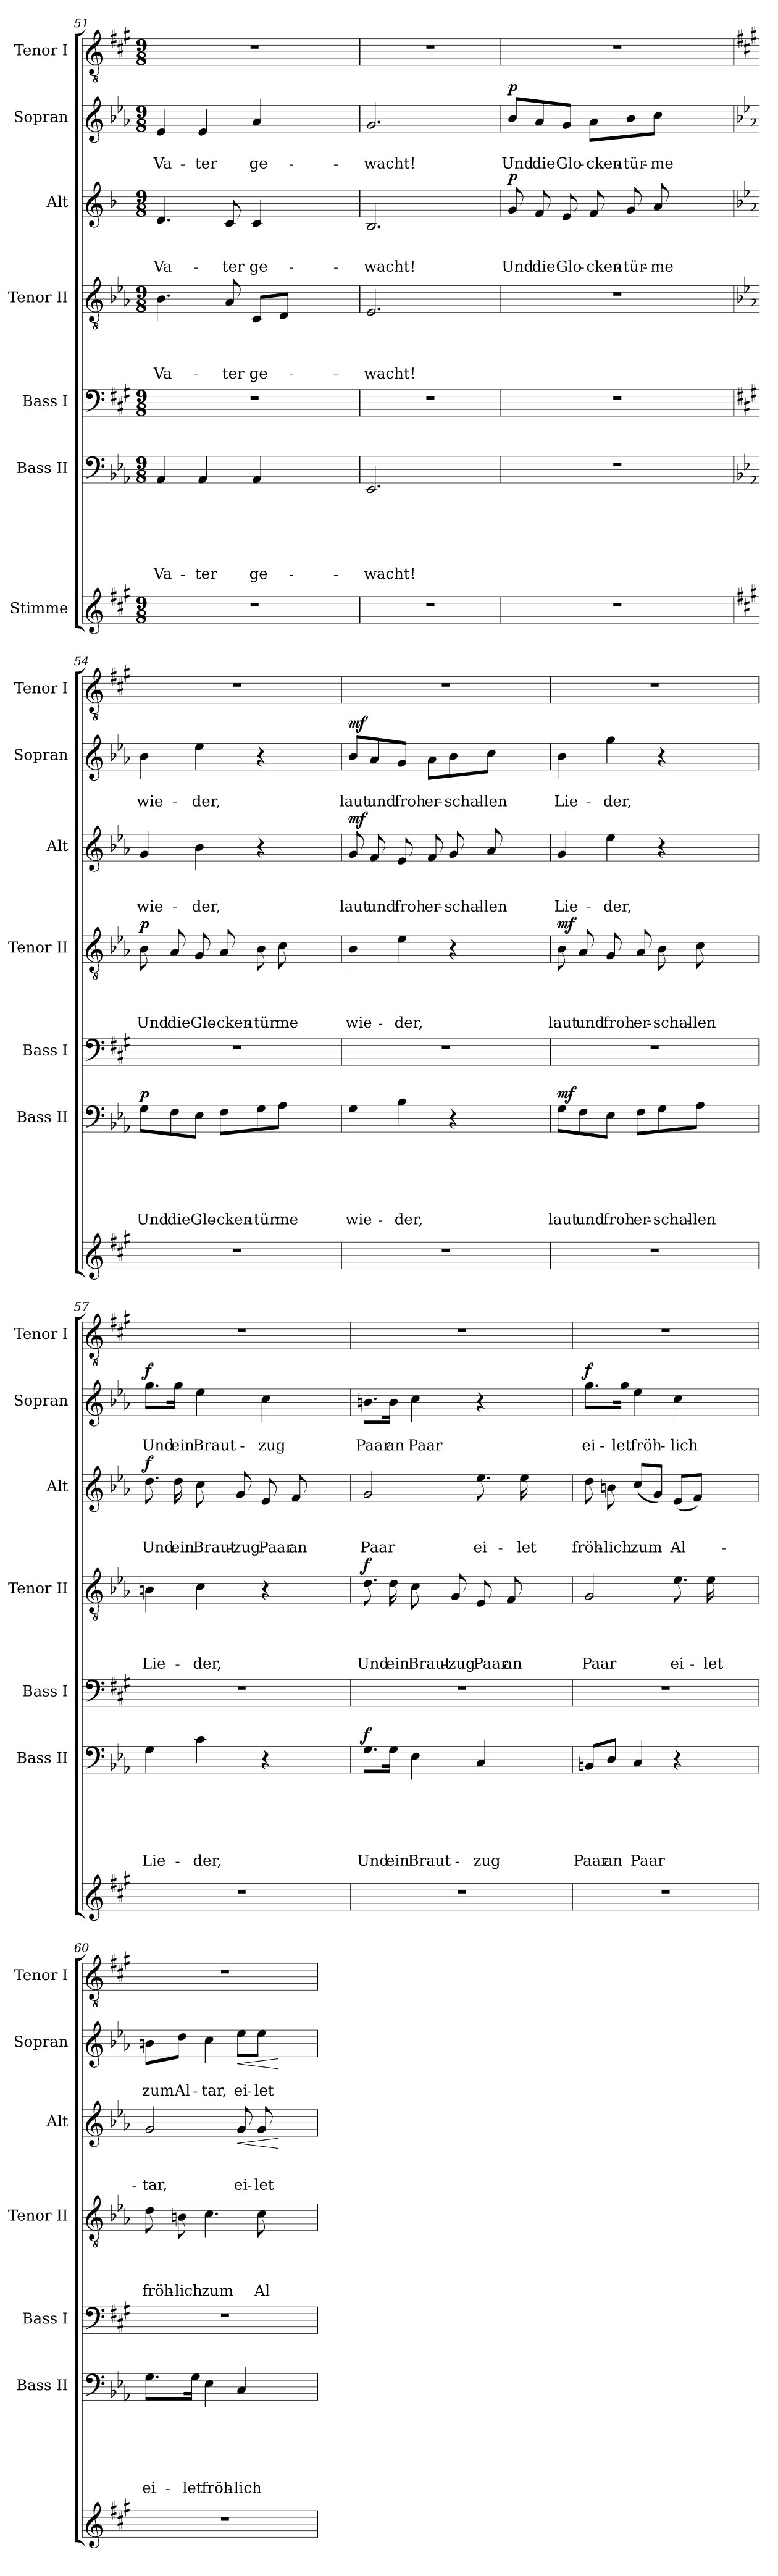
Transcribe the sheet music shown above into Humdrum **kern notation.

**kern	**kern	**text	**text	**text	**text	**text	**text	**dynam	**kern	**kern	**text	**text	**text	**text	**dynam	**kern	**text	**text	**text	**dynam	**kern	**text	**text	**dynam	**kern
*part7	*part6	*part6	*part6	*part6	*part6	*part6	*part6	*part6	*part5	*part4	*part4	*part4	*part4	*part4	*part4	*part3	*part3	*part3	*part3	*part3	*part2	*part2	*part2	*part2	*part1
*staff7	*staff6	*staff6	*staff6	*staff6	*staff6	*staff6	*staff6	*staff6	*staff5	*staff4	*staff4	*staff4	*staff4	*staff4	*staff4	*staff3	*staff3	*staff3	*staff3	*staff3	*staff2	*staff2	*staff2	*staff2	*staff1
*I"Stimme	*I"Bass II	*	*	*	*	*	*	*	*I"Bass I	*I"Tenor II	*	*	*	*	*	*I"Alt	*	*	*	*	*I"Sopran	*	*	*	*I"Tenor I
*	*I'Bass II	*	*	*	*	*	*	*	*I'Bass I	*I'Tenor II	*	*	*	*	*	*I'Alt	*	*	*	*	*I'Sopran	*	*	*	*I'Tenor I
*clefG2	*clefF4	*	*	*	*	*	*	*	*clefF4	*clefGv2	*	*	*	*	*	*clefG2	*	*	*	*	*clefG2	*	*	*	*clefGv2
*k[f#c#g#]	*k[b-e-a-]	*	*	*	*	*	*	*	*k[f#c#g#]	*k[b-e-a-]	*	*	*	*	*	*k[b-]	*	*	*	*	*k[b-e-a-]	*	*	*	*k[f#c#g#]
*A:	*E-:	*	*	*	*	*	*	*	*A:	*E-:	*	*	*	*	*	*F:	*	*	*	*	*E-:	*	*	*	*A:
*M9/8	*M9/8	*	*	*	*	*	*	*	*M9/8	*M9/8	*	*	*	*	*	*M9/8	*	*	*	*	*M9/8	*	*	*	*M9/8
=51	=51	=51	=51	=51	=51	=51	=51	=51	=51	=51	=51	=51	=51	=51	=51	=51	=51	=51	=51	=51	=51	=51	=51	=51	=51
!	!	!	!	!	!	!	!LO:LY:b	!	!	!	!	!	!	!LO:LY:b	!	!	!	!	!LO:LY:b	!	!	!	!LO:LY:b	!	!
8%9r	4AA-/	.	.	.	.	.	Va-	.	8%9r	4.B-\	.	.	.	Va-	.	4.d/	.	.	Va-	.	4e-/	.	Va-	.	8%9r
!	!	!	!	!	!	!	!LO:LY:b	!	!	!	!	!	!	!	!	!	!	!	!	!	!	!	!LO:LY:b	!	!
.	4AA-/	.	.	.	.	.	-ter	.	.	.	.	.	.	.	.	.	.	.	.	.	4e-/	.	-ter	.	.
!	!	!	!	!	!	!	!	!	!	!	!	!	!	!LO:LY:b	!	!	!	!	!LO:LY:b	!	!	!	!	!	!
.	.	.	.	.	.	.	.	.	.	8A-/	.	.	.	-ter	.	8c/	.	.	-ter	.	.	.	.	.	.
!	!	!	!	!	!	!	!LO:LY:b	!	!	!	!	!	!	!LO:LY:b	!	!	!	!	!LO:LY:b	!	!	!	!LO:LY:b	!	!
.	4AA-/	.	.	.	.	.	ge-	.	.	8C/L	.	.	.	ge-	.	4c/	.	.	ge-	.	4a-/	.	ge-	.	.
.	.	.	.	.	.	.	.	.	.	8D/J	.	.	.	.	.	.	.	.	.	.	.	.	.	.	.
.	4.ryy	.	.	.	.	.	.	.	.	4.ryy	.	.	.	.	.	4.ryy	.	.	.	.	4.ryy	.	.	.	.
=52	=52	=52	=52	=52	=52	=52	=52	=52	=52	=52	=52	=52	=52	=52	=52	=52	=52	=52	=52	=52	=52	=52	=52	=52	=52
!	!	!	!	!	!	!	!LO:LY:b	!	!	!	!	!	!	!LO:LY:b	!	!	!	!	!LO:LY:b	!	!	!	!LO:LY:b	!	!
8%9r	2.EE-/	.	.	.	.	.	-wacht!	.	8%9r	2.E-/	.	.	.	-wacht!	.	2.B-/	.	.	-wacht!	.	2.g/	.	-wacht!	.	8%9r
.	4.ryy	.	.	.	.	.	.	.	.	4.ryy	.	.	.	.	.	4.ryy	.	.	.	.	4.ryy	.	.	.	.
=53	=53	=53	=53	=53	=53	=53	=53	=53	=53	=53	=53	=53	=53	=53	=53	=53	=53	=53	=53	=53	=53	=53	=53	=53	=53
!	!LO:N:vis=1	!	!	!	!	!	!	!	!	!LO:N:vis=1	!	!	!	!	!	!	!	!	!LO:LY:b	!LO:DY:a	!	!	!LO:LY:b	!LO:DY:a	!
8%9r	8%9r	.	.	.	.	.	.	.	8%9r	8%9r	.	.	.	.	.	8g/	.	.	Und	p	8b-/L	.	Und	p	8%9r
!	!	!	!	!	!	!	!	!	!	!	!	!	!	!	!	!	!	!	!LO:LY:b	!	!	!	!LO:LY:b	!	!
.	.	.	.	.	.	.	.	.	.	.	.	.	.	.	.	8f/	.	.	die	.	8a-/	.	die	.	.
!	!	!	!	!	!	!	!	!	!	!	!	!	!	!	!	!	!	!	!LO:LY:b	!	!	!	!LO:LY:b	!	!
.	.	.	.	.	.	.	.	.	.	.	.	.	.	.	.	8e/	.	.	Glo-	.	8g/J	.	Glo-	.	.
!	!	!	!	!	!	!	!	!	!	!	!	!	!	!	!	!	!	!	!LO:LY:b	!	!	!	!LO:LY:b	!	!
.	.	.	.	.	.	.	.	.	.	.	.	.	.	.	.	8f/	.	.	-cken-	.	8a-\L	.	-cken-	.	.
!	!	!	!	!	!	!	!	!	!	!	!	!	!	!	!	!	!	!	!LO:LY:b	!	!	!	!LO:LY:b	!	!
.	.	.	.	.	.	.	.	.	.	.	.	.	.	.	.	8g/	.	.	-tür-	.	8b-\	.	-tür-	.	.
!	!	!	!	!	!	!	!	!	!	!	!	!	!	!	!	!	!	!	!LO:LY:b	!	!	!	!LO:LY:b	!	!
.	.	.	.	.	.	.	.	.	.	.	.	.	.	.	.	8a/	.	.	-me	.	8cc\J	.	-me	.	.
.	.	.	.	.	.	.	.	.	.	.	.	.	.	.	.	4.ryy	.	.	.	.	4.ryy	.	.	.	.
!!LO:LB:g=z
=54	=54	=54	=54	=54	=54	=54	=54	=54	=54	=54	=54	=54	=54	=54	=54	=54	=54	=54	=54	=54	=54	=54	=54	=54	=54
*	*	*	*	*	*	*	*	*	*	*	*	*	*	*	*	*k[b-e-a-]	*	*	*	*	*	*	*	*	*
*	*	*	*	*	*	*	*	*	*	*	*	*	*	*	*	*E-:	*	*	*	*	*	*	*	*	*
!	!	!	!	!	!	!	!LO:LY:b	!LO:DY:a	!	!	!	!	!	!LO:LY:b	!LO:DY:a	!	!	!	!LO:LY:b	!	!	!	!LO:LY:b	!	!
8%9r	8G\L	.	.	.	.	.	Und	p	8%9r	8B-\	.	.	.	Und	p	4g/	.	.	wie-	.	4b-\	.	wie-	.	8%9r
!	!	!	!	!	!	!	!LO:LY:b	!	!	!	!	!	!	!LO:LY:b	!	!	!	!	!	!	!	!	!	!	!
.	8F\	.	.	.	.	.	dieGlo-	.	.	8A-/	.	.	.	dieGlo-	.	.	.	.	.	.	.	.	.	.	.
!	!	!	!	!	!	!	!	!	!	!	!	!	!	!	!	!	!	!	!LO:LY:b	!	!	!	!LO:LY:b	!	!
.	8E-\J	.	.	.	.	.	.	.	.	8G/	.	.	.	.	.	4b-\	.	.	-der,	.	4ee-\	.	-der,	.	.
!	!	!	!	!	!	!	!LO:LY:b	!	!	!	!	!	!	!LO:LY:b	!	!	!	!	!	!	!	!	!	!	!
.	8F\L	.	.	.	.	.	-cken-	.	.	8A-/	.	.	.	-cken-	.	.	.	.	.	.	.	.	.	.	.
!	!	!	!	!	!	!	!LO:LY:b	!	!	!	!	!	!	!LO:LY:b	!	!	!	!	!	!	!	!	!	!	!
.	8G\	.	.	.	.	.	-tür	.	.	8B-\	.	.	.	-tür	.	4r	.	.	.	.	4r	.	.	.	.
!	!	!	!	!	!	!	!LO:LY:b	!	!	!	!	!	!	!LO:LY:b	!	!	!	!	!	!	!	!	!	!	!
.	8A-\J	.	.	.	.	.	me	.	.	8c\	.	.	.	me	.	.	.	.	.	.	.	.	.	.	.
.	4.ryy	.	.	.	.	.	.	.	.	4.ryy	.	.	.	.	.	4.ryy	.	.	.	.	4.ryy	.	.	.	.
=55	=55	=55	=55	=55	=55	=55	=55	=55	=55	=55	=55	=55	=55	=55	=55	=55	=55	=55	=55	=55	=55	=55	=55	=55	=55
!	!	!	!	!	!	!	!LO:LY:b	!	!	!	!	!	!	!LO:LY:b	!	!	!	!	!LO:LY:b	!LO:DY:a	!	!	!LO:LY:b	!LO:DY:a	!
8%9r	4G\	.	.	.	.	.	wie-	.	8%9r	4B-\	.	.	.	wie-	.	8g/	.	.	laut	mf	8b-/L	.	laut	mf	8%9r
!	!	!	!	!	!	!	!	!	!	!	!	!	!	!	!	!	!	!	!LO:LY:b	!	!	!	!LO:LY:b	!	!
.	.	.	.	.	.	.	.	.	.	.	.	.	.	.	.	8f/	.	.	und	.	8a-/	.	und	.	.
!	!	!	!	!	!	!	!LO:LY:b	!	!	!	!	!	!	!LO:LY:b	!	!	!	!	!LO:LY:b	!	!	!	!LO:LY:b	!	!
.	4B-\	.	.	.	.	.	-der,	.	.	4e-\	.	.	.	-der,	.	8e-/	.	.	froh	.	8g/J	.	froh	.	.
!	!	!	!	!	!	!	!	!	!	!	!	!	!	!	!	!	!	!	!LO:LY:b	!	!	!	!LO:LY:b	!	!
.	.	.	.	.	.	.	.	.	.	.	.	.	.	.	.	8f/	.	.	er-	.	8a-\L	.	er-	.	.
!	!	!	!	!	!	!	!	!	!	!	!	!	!	!	!	!	!	!	!LO:LY:b	!	!	!	!LO:LY:b	!	!
.	4r	.	.	.	.	.	.	.	.	4r	.	.	.	.	.	8g/	.	.	-schal-	.	8b-\	.	-schal-	.	.
!	!	!	!	!	!	!	!	!	!	!	!	!	!	!	!	!	!	!	!LO:LY:b	!	!	!	!LO:LY:b	!	!
.	.	.	.	.	.	.	.	.	.	.	.	.	.	.	.	8a-/	.	.	-len	.	8cc\J	.	-len	.	.
.	4.ryy	.	.	.	.	.	.	.	.	4.ryy	.	.	.	.	.	4.ryy	.	.	.	.	4.ryy	.	.	.	.
=56	=56	=56	=56	=56	=56	=56	=56	=56	=56	=56	=56	=56	=56	=56	=56	=56	=56	=56	=56	=56	=56	=56	=56	=56	=56
!	!	!	!	!	!	!	!LO:LY:b	!LO:DY:a	!	!	!	!	!	!LO:LY:b	!LO:DY:a	!	!	!	!LO:LY:b	!	!	!	!LO:LY:b	!	!
8%9r	8G\L	.	.	.	.	.	laut	mf	8%9r	8B-\	.	.	.	laut	mf	4g/	.	.	Lie-	.	4b-\	.	Lie-	.	8%9r
!	!	!	!	!	!	!	!LO:LY:b	!	!	!	!	!	!	!LO:LY:b	!	!	!	!	!	!	!	!	!	!	!
.	8F\	.	.	.	.	.	und	.	.	8A-/	.	.	.	und	.	.	.	.	.	.	.	.	.	.	.
!	!	!	!	!	!	!	!LO:LY:b	!	!	!	!	!	!	!LO:LY:b	!	!	!	!	!LO:LY:b	!	!	!	!LO:LY:b	!	!
.	8E-\J	.	.	.	.	.	froh	.	.	8G/	.	.	.	froh	.	4ee-\	.	.	-der,	.	4gg\	.	-der,	.	.
!	!	!	!	!	!	!	!LO:LY:b	!	!	!	!	!	!	!LO:LY:b	!	!	!	!	!	!	!	!	!	!	!
.	8F\L	.	.	.	.	.	er-	.	.	8A-/	.	.	.	er-	.	.	.	.	.	.	.	.	.	.	.
!	!	!	!	!	!	!	!LO:LY:b	!	!	!	!	!	!	!LO:LY:b	!	!	!	!	!	!	!	!	!	!	!
.	8G\	.	.	.	.	.	-schal-	.	.	8B-\	.	.	.	-schal-	.	4r	.	.	.	.	4r	.	.	.	.
!	!	!	!	!	!	!	!LO:LY:b	!	!	!	!	!	!	!LO:LY:b	!	!	!	!	!	!	!	!	!	!	!
.	8A-\J	.	.	.	.	.	-len	.	.	8c\	.	.	.	-len	.	.	.	.	.	.	.	.	.	.	.
.	4.ryy	.	.	.	.	.	.	.	.	4.ryy	.	.	.	.	.	4.ryy	.	.	.	.	4.ryy	.	.	.	.
=57	=57	=57	=57	=57	=57	=57	=57	=57	=57	=57	=57	=57	=57	=57	=57	=57	=57	=57	=57	=57	=57	=57	=57	=57	=57
!	!	!	!	!	!	!	!LO:LY:b	!	!	!	!	!	!	!LO:LY:b	!	!	!	!	!LO:LY:b	!LO:DY:a	!	!	!LO:LY:b	!LO:DY:a	!
8%9r	4G\	.	.	.	.	.	Lie-	.	8%9r	4Bn\	.	.	.	Lie-	.	8.dd\	.	.	Und	f	8.gg\L	.	Und	f	8%9r
!	!	!	!	!	!	!	!	!	!	!	!	!	!	!	!	!	!	!	!LO:LY:b	!	!	!	!LO:LY:b	!	!
.	.	.	.	.	.	.	.	.	.	.	.	.	.	.	.	16dd\	.	.	ein	.	16gg\Jk	.	ein	.	.
!	!	!	!	!	!	!	!LO:LY:b	!	!	!	!	!	!	!LO:LY:b	!	!	!	!	!LO:LY:b	!	!	!	!LO:LY:b	!	!
.	4c\	.	.	.	.	.	-der,	.	.	4c\	.	.	.	-der,	.	8cc\	.	.	Braut-	.	4ee-\	.	Braut-	.	.
!	!	!	!	!	!	!	!	!	!	!	!	!	!	!	!	!	!	!	!LO:LY:b	!	!	!	!	!	!
.	.	.	.	.	.	.	.	.	.	.	.	.	.	.	.	8g/	.	.	-zug	.	.	.	.	.	.
!	!	!	!	!	!	!	!	!	!	!	!	!	!	!	!	!	!	!	!LO:LY:b	!	!	!	!LO:LY:b	!	!
.	4r	.	.	.	.	.	.	.	.	4r	.	.	.	.	.	8e-/	.	.	Paar	.	4cc\	.	-zug	.	.
!	!	!	!	!	!	!	!	!	!	!	!	!	!	!	!	!	!	!	!LO:LY:b	!	!	!	!	!	!
.	.	.	.	.	.	.	.	.	.	.	.	.	.	.	.	8f/	.	.	an	.	.	.	.	.	.
.	4.ryy	.	.	.	.	.	.	.	.	4.ryy	.	.	.	.	.	4.ryy	.	.	.	.	4.ryy	.	.	.	.
!!LO:LB:g=z
=58	=58	=58	=58	=58	=58	=58	=58	=58	=58	=58	=58	=58	=58	=58	=58	=58	=58	=58	=58	=58	=58	=58	=58	=58	=58
!	!	!	!	!	!	!	!LO:LY:b	!LO:DY:a	!	!	!	!	!	!LO:LY:b	!LO:DY:a	!	!	!	!LO:LY:b	!	!	!	!LO:LY:b	!	!
8%9r	8.G\L	.	.	.	.	.	Und	f	8%9r	8.d\	.	.	.	Und	f	2g/	.	.	Paar	.	8.bn\L	.	Paar	.	8%9r
!	!	!	!	!	!	!	!LO:LY:b	!	!	!	!	!	!	!LO:LY:b	!	!	!	!	!	!	!	!	!LO:LY:b	!	!
.	16G\Jk	.	.	.	.	.	ein	.	.	16d\	.	.	.	ein	.	.	.	.	.	.	16b\Jk	.	an	.	.
!	!	!	!	!	!	!	!LO:LY:b	!	!	!	!	!	!	!LO:LY:b	!	!	!	!	!	!	!	!	!LO:LY:b	!	!
.	4E-\	.	.	.	.	.	Braut-	.	.	8c\	.	.	.	Braut-	.	.	.	.	.	.	4cc\	.	Paar	.	.
!	!	!	!	!	!	!	!	!	!	!	!	!	!	!LO:LY:b	!	!	!	!	!	!	!	!	!	!	!
.	.	.	.	.	.	.	.	.	.	8G/	.	.	.	-zug	.	.	.	.	.	.	.	.	.	.	.
!	!	!	!	!	!	!	!LO:LY:b	!	!	!	!	!	!	!LO:LY:b	!	!	!	!	!LO:LY:b	!	!	!	!	!	!
.	4C/	.	.	.	.	.	-zug	.	.	8E-/	.	.	.	Paar	.	8.ee-\	.	.	ei-	.	4r	.	.	.	.
!	!	!	!	!	!	!	!	!	!	!	!	!	!	!LO:LY:b	!	!	!	!	!	!	!	!	!	!	!
.	.	.	.	.	.	.	.	.	.	8F/	.	.	.	an	.	.	.	.	.	.	.	.	.	.	.
!	!	!	!	!	!	!	!	!	!	!	!	!	!	!	!	!	!	!	!LO:LY:b	!	!	!	!	!	!
.	.	.	.	.	.	.	.	.	.	.	.	.	.	.	.	16ee-\	.	.	-let	.	.	.	.	.	.
.	4.ryy	.	.	.	.	.	.	.	.	4.ryy	.	.	.	.	.	4.ryy	.	.	.	.	4.ryy	.	.	.	.
=59	=59	=59	=59	=59	=59	=59	=59	=59	=59	=59	=59	=59	=59	=59	=59	=59	=59	=59	=59	=59	=59	=59	=59	=59	=59
!	!	!	!	!	!	!	!LO:LY:b	!	!	!	!	!	!	!LO:LY:b	!	!	!	!	!LO:LY:b	!	!	!	!LO:LY:b	!LO:DY:a	!
8%9r	8BBn/L	.	.	.	.	.	Paar	.	8%9r	2G/	.	.	.	Paar	.	8dd\	.	.	fröh-	.	8.gg\L	.	ei-	f	8%9r
!	!	!	!	!	!	!	!LO:LY:b	!	!	!	!	!	!	!	!	!	!	!	!LO:LY:b	!	!	!	!	!	!
.	8D/J	.	.	.	.	.	an	.	.	.	.	.	.	.	.	8bn\	.	.	-lich	.	.	.	.	.	.
!	!	!	!	!	!	!	!	!	!	!	!	!	!	!	!	!	!	!	!	!	!	!	!LO:LY:b	!	!
.	.	.	.	.	.	.	.	.	.	.	.	.	.	.	.	.	.	.	.	.	16gg\Jk	.	-let	.	.
!	!	!	!	!	!	!	!LO:LY:b	!	!	!	!	!	!	!	!	!	!	!	!LO:LY:b	!	!	!	!LO:LY:b	!	!
.	4C/	.	.	.	.	.	Paar	.	.	.	.	.	.	.	.	(<8cc/L	.	.	zum	.	4ee-\	.	fröh-	.	.
.	.	.	.	.	.	.	.	.	.	.	.	.	.	.	.	8g/J)	.	.	.	.	.	.	.	.	.
!	!	!	!	!	!	!	!	!	!	!	!	!	!	!LO:LY:b	!	!	!	!	!LO:LY:b	!	!	!	!LO:LY:b	!	!
.	4r	.	.	.	.	.	.	.	.	8.e-\	.	.	.	ei-	.	(<8e-/L	.	.	Al-	.	4cc\	.	-lich	.	.
.	.	.	.	.	.	.	.	.	.	.	.	.	.	.	.	8f/J)	.	.	.	.	.	.	.	.	.
!	!	!	!	!	!	!	!	!	!	!	!	!	!	!LO:LY:b	!	!	!	!	!	!	!	!	!	!	!
.	.	.	.	.	.	.	.	.	.	16e-\	.	.	.	-let	.	.	.	.	.	.	.	.	.	.	.
.	4.ryy	.	.	.	.	.	.	.	.	4.ryy	.	.	.	.	.	4.ryy	.	.	.	.	4.ryy	.	.	.	.
=60	=60	=60	=60	=60	=60	=60	=60	=60	=60	=60	=60	=60	=60	=60	=60	=60	=60	=60	=60	=60	=60	=60	=60	=60	=60
!	!	!	!	!	!	!	!LO:LY:b	!	!	!	!	!	!	!LO:LY:b	!	!	!	!	!LO:LY:b	!	!	!	!LO:LY:b	!	!
8%9r	8.G\L	.	.	.	.	.	ei-	.	8%9r	8d\	.	.	.	fröh-	.	2g/	.	.	-tar,	.	8bn\L	.	zum	.	8%9r
!	!	!	!	!	!	!	!	!	!	!	!	!	!	!LO:LY:b	!	!	!	!	!	!	!	!	!LO:LY:b	!	!
.	.	.	.	.	.	.	.	.	.	8Bn\	.	.	.	-lich	.	.	.	.	.	.	8dd\J	.	Al-	.	.
!	!	!	!	!	!	!	!LO:LY:b	!	!	!	!	!	!	!	!	!	!	!	!	!	!	!	!	!	!
.	16G\Jk	.	.	.	.	.	-let	.	.	.	.	.	.	.	.	.	.	.	.	.	.	.	.	.	.
!	!	!	!	!	!	!	!LO:LY:b	!	!	!	!	!	!	!LO:LY:b	!	!	!	!	!	!	!	!	!LO:LY:b	!	!
.	4E-\	.	.	.	.	.	fröh-	.	.	4.c\	.	.	.	zum	.	.	.	.	.	.	4cc\	.	-tar,	.	.
!	!	!	!	!	!	!	!LO:LY:b	!	!	!	!	!	!	!	!	!	!	!	!LO:LY:b	!LO:HP:b	!	!	!LO:LY:b	!LO:HP:b	!
.	4C/	.	.	.	.	.	-lich	.	.	.	.	.	.	.	.	8g/	.	.	ei-	<	8ee-\L	.	ei-	<	.
!	!	!	!	!	!	!	!	!	!	!	!	!	!	!LO:LY:b	!	!	!	!	!LO:LY:b	!	!	!	!LO:LY:b	!	!
.	.	.	.	.	.	.	.	.	.	8c\	.	.	.	Al-	.	8g/	.	.	-let	.	8ee-\J	.	-let	.	.
.	4.ryy	.	.	.	.	.	.	.	.	4.ryy	.	.	.	.	.	4.ryy	.	.	.	[	4.ryy	.	.	[	.
=	=	=	=	=	=	=	=	=	=	=	=	=	=	=	=	=	=	=	=	=	=	=	=	=	=
*-	*-	*-	*-	*-	*-	*-	*-	*-	*-	*-	*-	*-	*-	*-	*-	*-	*-	*-	*-	*-	*-	*-	*-	*-	*-
